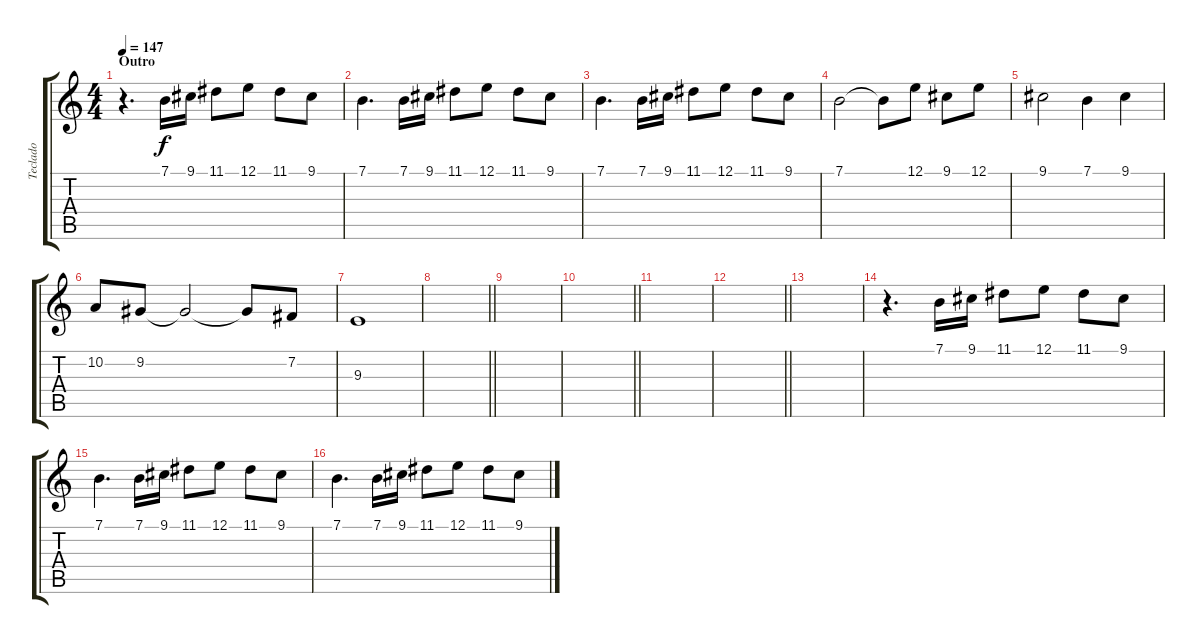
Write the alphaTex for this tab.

\track ("Teclado" "Teclado") {instrument drawbarorgan}
\staff {score tabs}
\tuning (E4 B3 G3 D3 A2 E2) {hide}
\ts (4 4)
\section ("" "Outro")
\tempo 147
\clef g2
\ks c
r.4{d dy f volume 16} 7.1.16 9.1.16 11.1.8 12.1.8 11.1.8 9.1.8 |
7.1.4{d} 7.1.16 9.1.16 11.1.8 12.1.8 11.1.8 9.1.8 |
7.1.4{d} 7.1.16 9.1.16 11.1.8 12.1.8 11.1.8 9.1.8 |
7.1.2 7.1{t}.8 12.1.8 9.1.8 12.1.8 |
9.1.2 7.1.4 9.1.4 |
10.2.8 9.2.8 9.2{t}.2 9.2{t}.8 7.2.8 |
9.3.1 |
\barLineRight lightlight
|
\section ("" "")
|
\barLineRight lightlight
|
|
\barLineRight lightlight
|
|
r.4{d volume 10} 7.1.16 9.1.16 11.1.8 12.1.8 11.1.8 9.1.8 |
7.1.4{d} 7.1.16 9.1.16 11.1.8 12.1.8 11.1.8 9.1.8 |
7.1.4{d} 7.1.16 9.1.16 11.1.8 12.1.8 11.1.8 9.1.8
